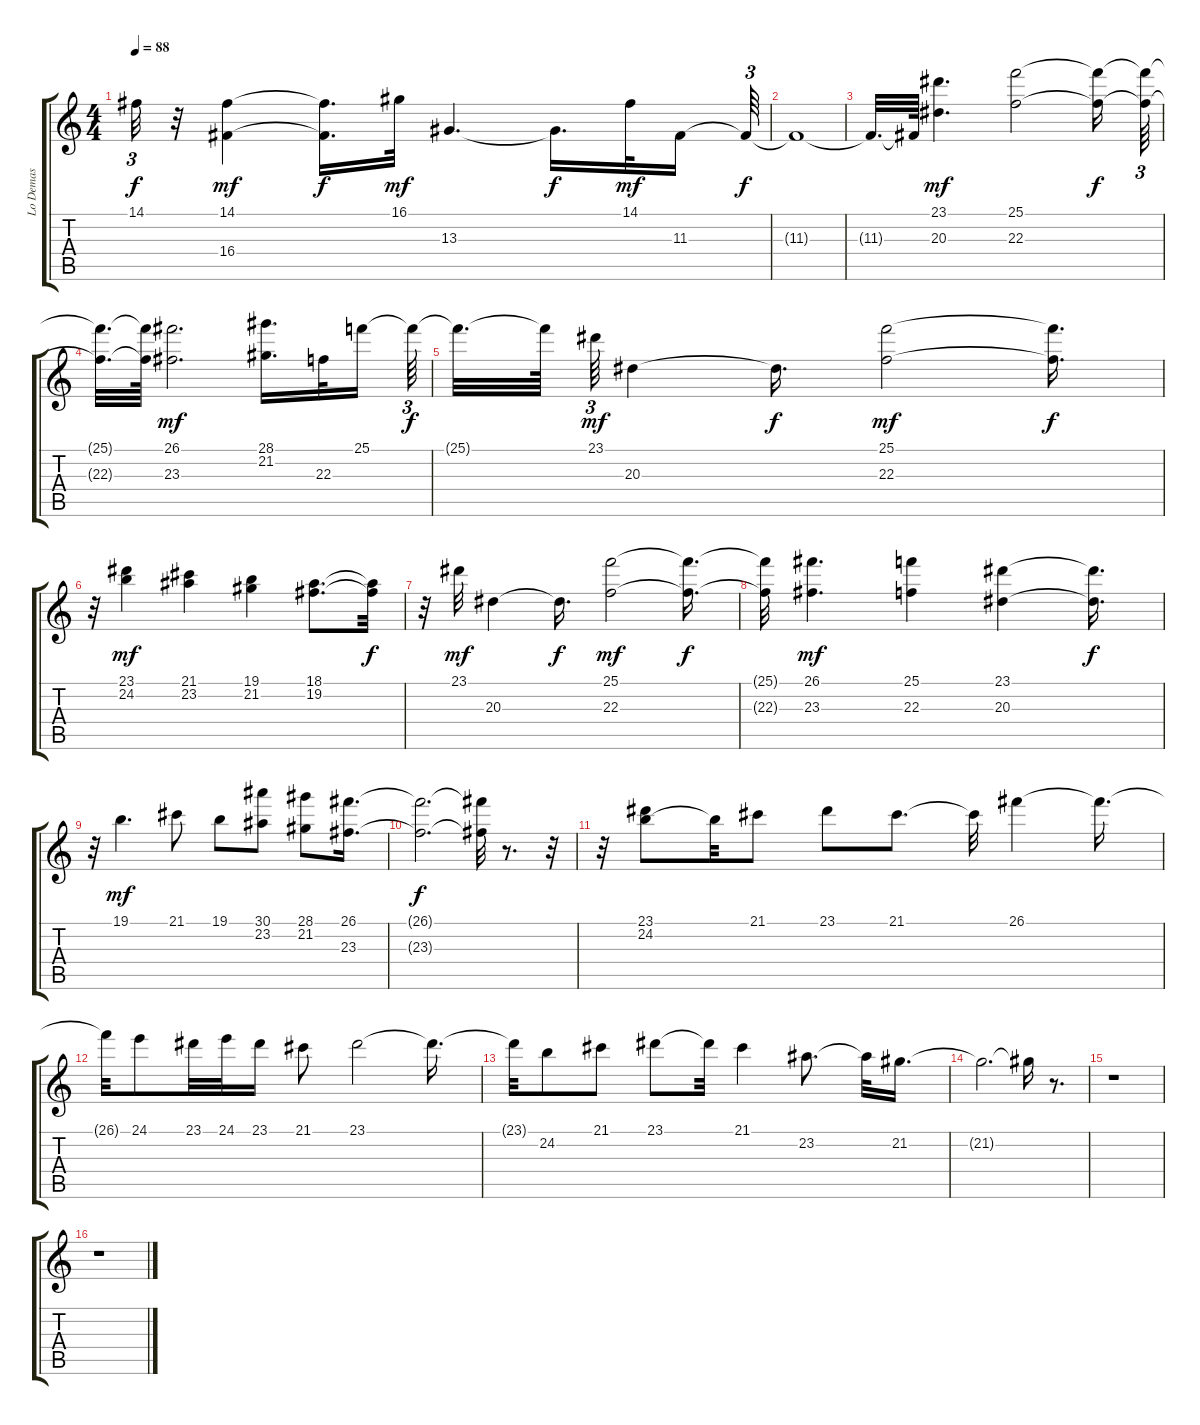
\track ("Lo Demas" "Lo Demas") {instrument stringensemble1}
\staff {score tabs}
\tuning (E4 B3 G3 D3 A2 E2) {hide}
\ts (4 4)
\tempo 88
\clef g2
\ks c
14.1{t}.32{tu (3 2) dy f} r.32 (14.1 16.4).4{dy mf} (14.1{t} 16.4{t}).16{d dy f} 16.1.32{dy mf} 13.3.4{d} 13.3{t}.16{d dy f} 14.1.32{dy mf} 11.3.16{beam splitsecondary} 11.3{t}.64{tu (3 2) dy f} |
11.3{t}.1 |
11.3{t}.32{d} 11.3{t}.64 (23.1 20.3).4{d dy mf} (25.1 22.3).2 (25.1{t} 22.3{t}).16{dy f} (25.1{t} 22.3{t}).64{tu (3 2)} |
(25.1{t} 22.3{t}).32{d} (25.1{t} 22.3{t}).64 (26.1 23.3).2{d dy mf} (28.1 21.2).16{d} 22.3.32 25.1.16 25.1{t}.64{tu (3 2) dy f} |
25.1{t}.32{d} 25.1{t}.64 23.1.64{tu (3 2) dy mf} 20.3.4 20.3{t}.16{d dy f} (25.1 22.3).2{dy mf} (25.1{t} 22.3{t}).16{d dy f} |
r.32 (23.1 24.2).4{dy mf} (21.1 23.2).4 (19.1 21.2).4 (18.1 19.2).8{d} (18.1{t} 19.2{t}).32{dy f} |
r.32 23.1.32{dy mf} 20.3.4 20.3{t}.16{d dy f} (25.1 22.3).2{dy mf} (25.1{t} 22.3{t}).16{d dy f} |
(25.1{t} 22.3{t}).32 (26.1 23.3).4{d dy mf} (25.1 22.3).4 (23.1 20.3).4 (23.1{t} 20.3{t}).16{d dy f} |
r.32 19.1.4{d dy mf} 21.1.8 19.1.8 (30.1 23.2).8 (28.1 21.2).8 (26.1 23.3).16{d} |
(26.1{t} 23.3{t}).2{d dy f} (26.1{t} 23.3{t}).32 r.8{d} r.32 |
r.32 (23.1 24.2).8 24.2{t}.32 21.1.8 23.1.8 21.1.8{d} 21.1{t}.32 26.1.4 26.1{t}.16{d} |
26.1{t}.32 24.1.8 23.1.32 24.1.32 23.1.16 21.1.8 23.1.2 23.1{t}.16{d} |
23.1{t}.32 24.2.8 21.1.8 23.1.8 23.1{t}.32 21.1.4 23.2.8{d} 23.2{t}.32 21.2.16{d} |
21.2{t}.2{d} 21.2{t}.16 r.8{d} |
r.1 |
r.1
